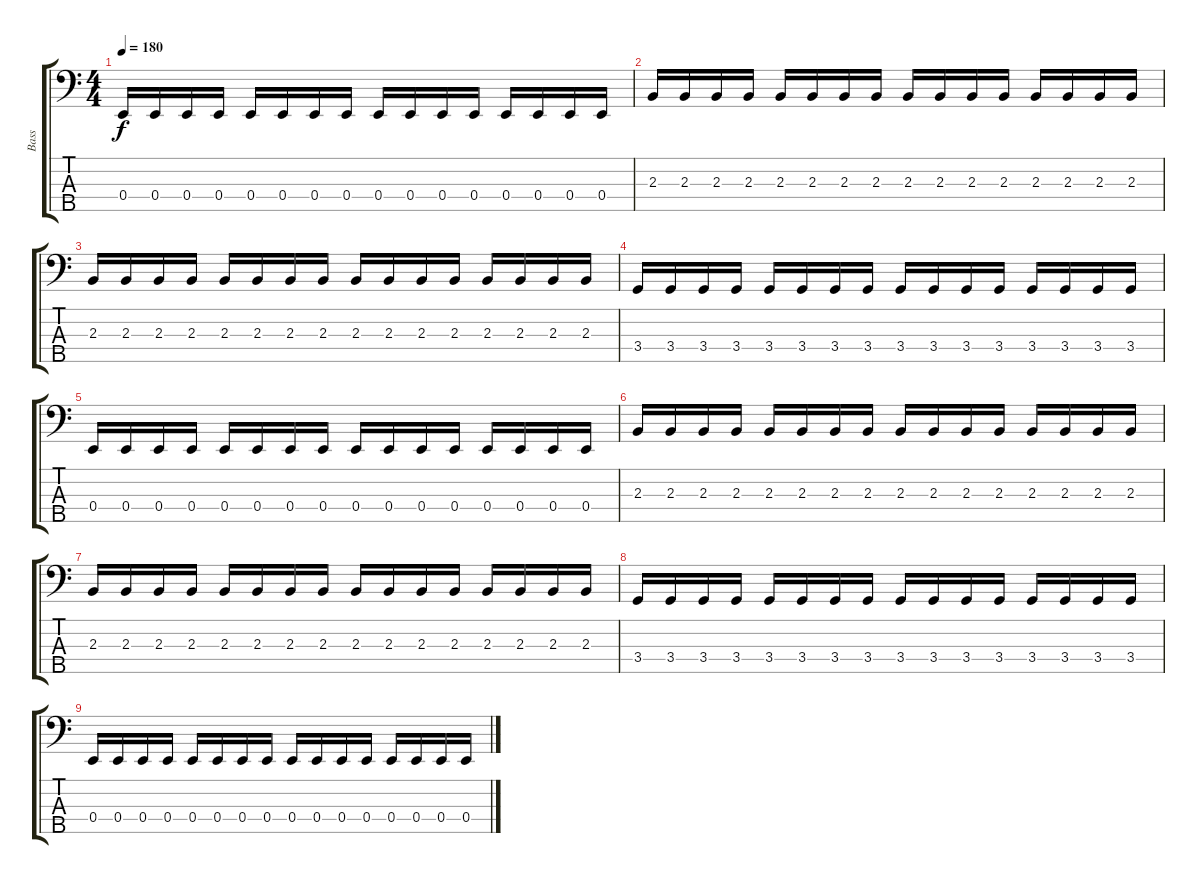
\track ("Bass" "Bass") {instrument electricbassfinger}
\staff {score tabs}
\tuning (G2 D2 A1 E1 B0) {hide}
\ts (4 4)
\tempo 180
\clef f4
\ks c
0.4.16{dy f} 0.4.16 0.4.16 0.4.16 0.4.16 0.4.16 0.4.16 0.4.16 0.4.16 0.4.16 0.4.16 0.4.16 0.4.16 0.4.16 0.4.16 0.4.16 |
2.3.16 2.3.16 2.3.16 2.3.16 2.3.16 2.3.16 2.3.16 2.3.16 2.3.16 2.3.16 2.3.16 2.3.16 2.3.16 2.3.16 2.3.16 2.3.16 |
2.3.16 2.3.16 2.3.16 2.3.16 2.3.16 2.3.16 2.3.16 2.3.16 2.3.16 2.3.16 2.3.16 2.3.16 2.3.16 2.3.16 2.3.16 2.3.16 |
3.4.16 3.4.16 3.4.16 3.4.16 3.4.16 3.4.16 3.4.16 3.4.16 3.4.16 3.4.16 3.4.16 3.4.16 3.4.16 3.4.16 3.4.16 3.4.16 |
0.4.16 0.4.16 0.4.16 0.4.16 0.4.16 0.4.16 0.4.16 0.4.16 0.4.16 0.4.16 0.4.16 0.4.16 0.4.16 0.4.16 0.4.16 0.4.16 |
2.3.16 2.3.16 2.3.16 2.3.16 2.3.16 2.3.16 2.3.16 2.3.16 2.3.16 2.3.16 2.3.16 2.3.16 2.3.16 2.3.16 2.3.16 2.3.16 |
2.3.16 2.3.16 2.3.16 2.3.16 2.3.16 2.3.16 2.3.16 2.3.16 2.3.16 2.3.16 2.3.16 2.3.16 2.3.16 2.3.16 2.3.16 2.3.16 |
3.4.16 3.4.16 3.4.16 3.4.16 3.4.16 3.4.16 3.4.16 3.4.16 3.4.16 3.4.16 3.4.16 3.4.16 3.4.16 3.4.16 3.4.16 3.4.16 |
0.4.16 0.4.16 0.4.16 0.4.16 0.4.16 0.4.16 0.4.16 0.4.16 0.4.16 0.4.16 0.4.16 0.4.16 0.4.16 0.4.16 0.4.16 0.4.16
